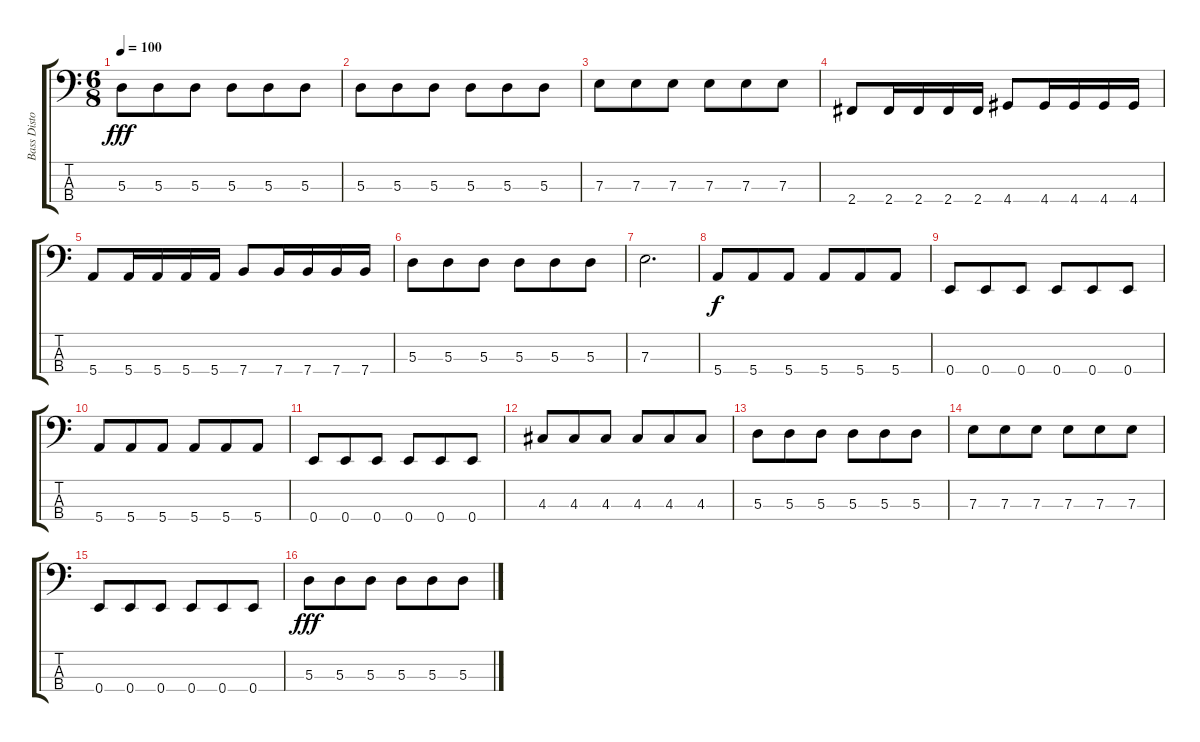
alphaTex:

\track ("Bass Disto" "Bass Disto") {instrument distortionguitar}
\staff {score tabs}
\tuning (G2 D2 A1 E1) {hide}
\ts (6 8)
\tempo 100
\clef f4
\ks c
5.3.8{dy fff} 5.3.8 5.3.8 5.3.8 5.3.8 5.3.8 |
5.3.8 5.3.8 5.3.8 5.3.8 5.3.8 5.3.8 |
7.3.8 7.3.8 7.3.8 7.3.8 7.3.8 7.3.8 |
2.4.8 2.4.16 2.4.16 2.4.16 2.4.16 4.4.8 4.4.16 4.4.16 4.4.16 4.4.16 |
5.4.8 5.4.16 5.4.16 5.4.16 5.4.16 7.4.8 7.4.16 7.4.16 7.4.16 7.4.16 |
5.3.8 5.3.8 5.3.8 5.3.8 5.3.8 5.3.8 |
7.3.2{d} |
5.4.8{dy f} 5.4.8 5.4.8 5.4.8 5.4.8 5.4.8 |
0.4.8 0.4.8 0.4.8 0.4.8 0.4.8 0.4.8 |
5.4.8 5.4.8 5.4.8 5.4.8 5.4.8 5.4.8 |
0.4.8 0.4.8 0.4.8 0.4.8 0.4.8 0.4.8 |
4.3.8 4.3.8 4.3.8 4.3.8 4.3.8 4.3.8 |
5.3.8 5.3.8 5.3.8 5.3.8 5.3.8 5.3.8 |
7.3.8 7.3.8 7.3.8 7.3.8 7.3.8 7.3.8 |
0.4.8 0.4.8 0.4.8 0.4.8 0.4.8 0.4.8 |
5.3.8{dy fff} 5.3.8 5.3.8 5.3.8 5.3.8 5.3.8
